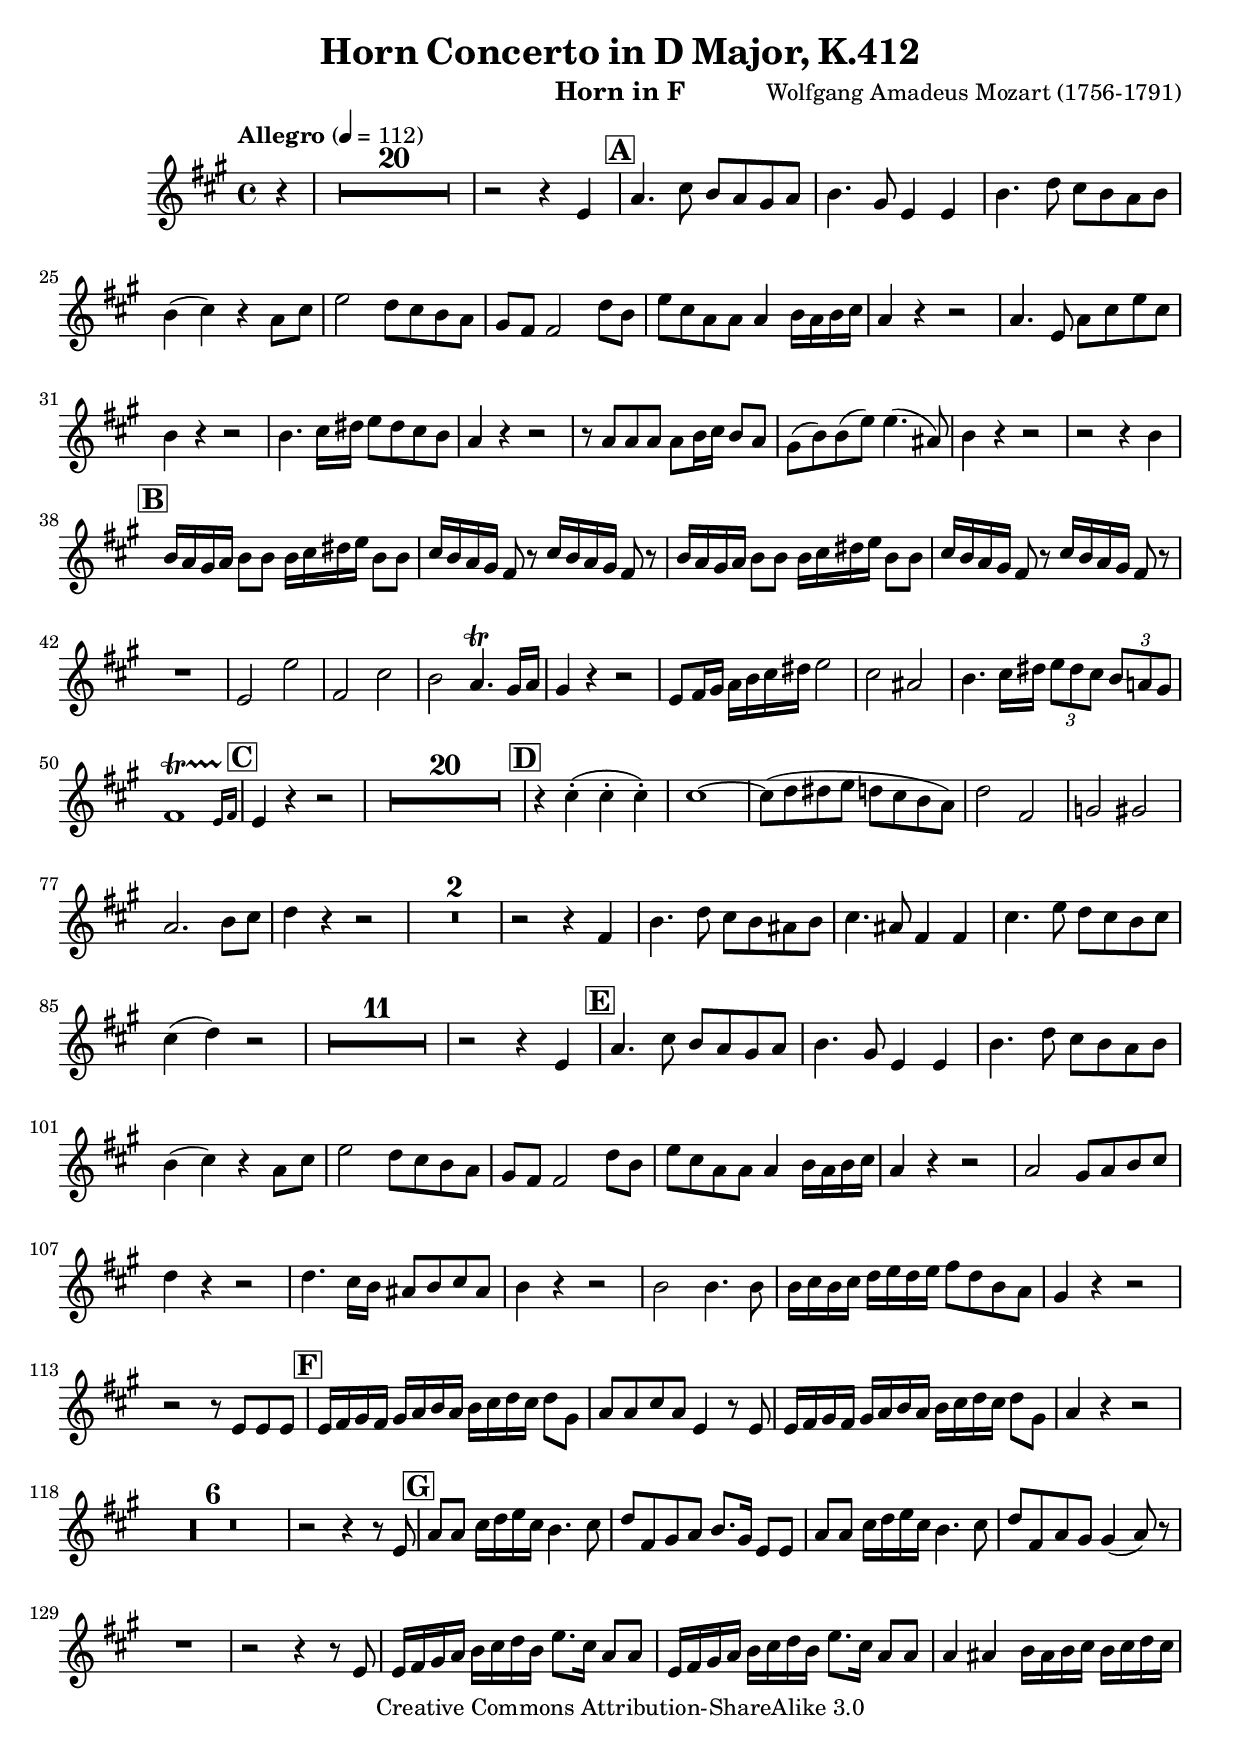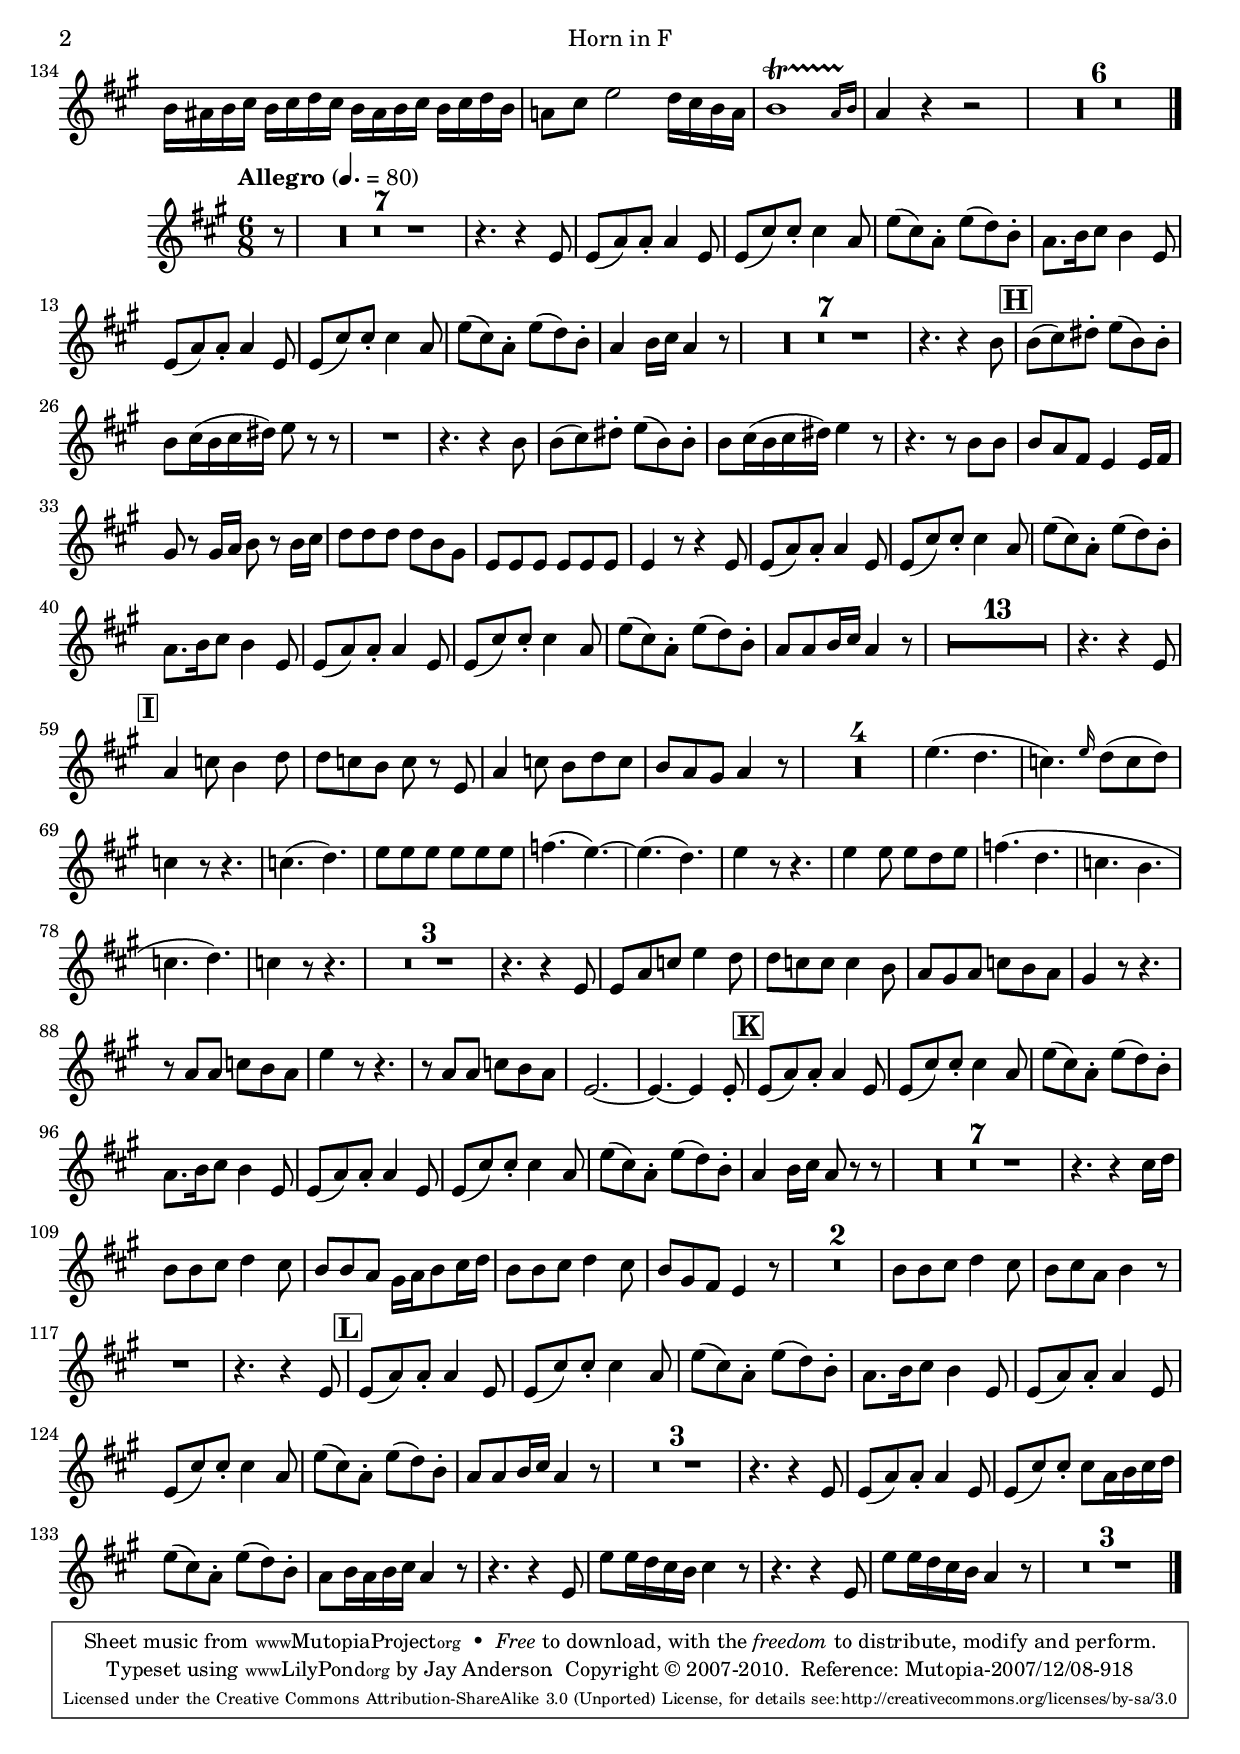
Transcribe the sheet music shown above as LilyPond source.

\version "2.13.50"

\include "defs.ily"
\version "2.13.50"

hornMvtI = \relative c''
{
  #(define afterGraceFraction (cons 31 32))
  \transposition d
  r4
  R1*20 |
  r2 r4 g4 |
  c4. e8 d c b c |
  d4. b8 g4 g |
  d'4. f8 e d c d |
  d4( e) r c8 e |
  g2 f8 e d c |
  b a a2 f'8 d |
  g e c c c4 d16 c d e |
  c4 r r2 |
  c4. g8 c e g e |
  d4 r r2 |
  d4. e16 fis g8 fis e d |
  c4 r r2 |
  r8 c c c c d16 e d8 c |
  b( d) d( g) g4.( cis,8) |
  d4 r r2 |
  r2 r4 d |
  \repeat unfold 2
  {
    d16 c b c d8 d d16 e fis g d8 d |
    \repeat unfold 2 {e16 d c b a8 r} |
  }
  R1 |
  g2 g' | a, e' |
  d c4.\trill b16 c |
  b4 r r2 |
  g8 a16 b c d e fis g2 |
  e cis |
  d4. e16 fis \times 2/3 {g8 fis e} \times 2/3 {d c b} |
  \afterGrace a1\startTrillSpan {g16[ a]\stopTrillSpan} |
  g4 r r2 |
  R1*20 |
  r4 e'-.( e-. e-.) |
  e1~ |
  e8( f fis g f e d c) |
  f2 a, |
  bes b |
  c2. d8 e |
  f4 r r2 |
  R1*2 |
  r2 r4 a,4 |
  d4. f8 e d cis d |
  e4. cis8 a4 a |
  e'4. g8 f e d e |
  e4( f) r2 |
  R1*11 |
  r2 r4 g,4 |
  c4. e8 d c b c |
  d4. b8 g4 g |
  d'4. f8 e d c d |
  d4( e) r c8 e |
  g2 f8 e d c |
  b a a2 f'8 d |
  g e c c c4 d16 c d e |
  c4 r r2 |
  c2 b8 c d e |
  f4 r r2 |
  f4. e16 d cis8 d e cis |
  d4 r r2 |
  d2 d4. d8 |
  d16 e d e f g f g a8 f d c |
  b4 r r2 |
  r2 r8 g g g |
  g16 a b a b c d c d e f e f8 b, |
  c c e c g4 r8 g |
  g16 a b a b c d c d e f e f8 b, |
  c4 r r2 |
  R1*6 |
  r2 r4 r8 g |
  c c e16 f g e d4. e8 |
  f a, b c d8. b16 g8 g |
  c c e16 f g e d4. e8 |
  f a, c b b4( c8) r |
  R1 |
  r2 r4 r8 g |
  \repeat unfold 2
  {
    g16 a b c d e f d g8. e16 c8 c |
  }
  c4 cis d16 cis d e d e f e |
  d cis d e d e f e d cis d e d e f d |
  c8 e g2 f16 e d c |
  \afterGrace d1\startTrillSpan {c16[ d]\stopTrillSpan} |
  c4 r r2 |
  R1*6 |
}

hornMvtII = \relative c''
{
  \transposition d
  r8
  R2.*7 |
  r4. r4 g8 |
  g( c) c-. c4 g8 |
  g( e') e-. e4 c8 |
  g'( e) c-. g'( f) d-. |
  c8. d16 e8 d4 g,8 |
  g( c) c-. c4 g8 |
  g( e') e-. e4 c8 |
  g'( e) c-. g'( f) d-. |
  c4 d16 e c4 r8 |

  R2.*7 |
  r4. r4 d8 |
  d( e) fis-. g( d) d-. |
  d e16( d e fis) g8 r r |
  R2. |
  r4. r4 d8 |
  d( e) fis-. g( d) d-. |
  d e16( d e fis) g4 r8 |
  r4. r8 d d |
  d c a g4 g16 a |
  b8 r b16 c d8 r d16 e |
  f8 f f f d b |
  g g g g g g |
  g4 r8 r4 g8 |

  g( c) c-. c4 g8 |
  g( e') e-. e4 c8 |
  g'( e) c-. g'( f) d-. |
  c8. d16 e8 d4 g,8 |
  g( c) c-. c4 g8 |
  g( e') e-. e4 c8 |
  g'( e) c-. g'( f) d-. |
  c c d16 e c4 r8 |

  R2.*13 |
  r4. r4 g8 |
  c4 ees8 d4 f8 |
  f ees d ees r g, |
  c4 ees8 d f ees |
  d c b c4 r8 |
  R2.*4 |
  g'4.( f |
  ees) \grace g16 f8( ees f) |
  ees4 r8 r4. |
  ees4.( f) |
  g8 g g g g g |
  aes4.( g~) |
  g( f) |
  g4 r8 r4. |
  g4 g8 g f g |
  aes4.( f |
  ees d |
  ees f) |
  ees4 r8 r4. |

  R2.*3 |
  r4. r4 g,8 |
  g c ees g4 f8 |
  f ees ees ees4 d8 |
  c b c ees d c |
  b4 r8 r4. |
  r8 c c ees d c |
  g'4 r8 r4. |
  r8 c, c ees d c |
  g2.~ |
  g4.~ g4 g8-. |

  g( c) c-. c4 g8 |
  g( e') e-. e4 c8 |
  g'( e) c-. g'( f) d-. |
  c8. d16 e8 d4 g,8 |
  g( c) c-. c4 g8 |
  g( e') e-. e4 c8 |
  g'( e) c-. g'( f) d-. |
  c4 d16 e c8 r r |

  R2.*7 |
  r4. r4 e16 f |
  d8 d e f4 e8 |
  d d c b16 c d8 e16 f |
  d8 d e f4 e8 |
  d b a g4 r8 |
  R2.*2 |
  d'8 d e f4 e8 |
  d e c d4 r8 |
  R2. |
  r4. r4 g,8 |

  g( c) c-. c4 g8 |
  g( e') e-. e4 c8 |
  g'( e) c-. g'( f) d-. |
  c8. d16 e8 d4 g,8 |
  g( c) c-. c4 g8 |
  g( e') e-. e4 c8 |
  g'( e) c-. g'( f) d-. |
  c c d16 e c4 r8 |

  R2.*3 |
  r4. r4 g8 |
  g( c) c-. c4 g8 |
  g( e') e-. e c16 d e f |
  g8( e) c-. g'( f) d-. |
  c d16 c d e c4 r8 |
  r4. r4 g8 |
  g' g16 f e d e4 r8 |
  r4. r4 g,8 |
  g' g16 f e d c4 r8 |
  R2.*3 |
}


instrument = "Horn in F"

\book
{
  \include "header.ily"
  \score
  {
    \new Staff
    {
      << \transpose f d {\key c \major \hornMvtI} \outlineMvtI >>
    }
  }
  \score
  {
    \new Staff
    {
      << \transpose f d {\key c \major \hornMvtII} \outlineMvtII >>
    }
  }
}
